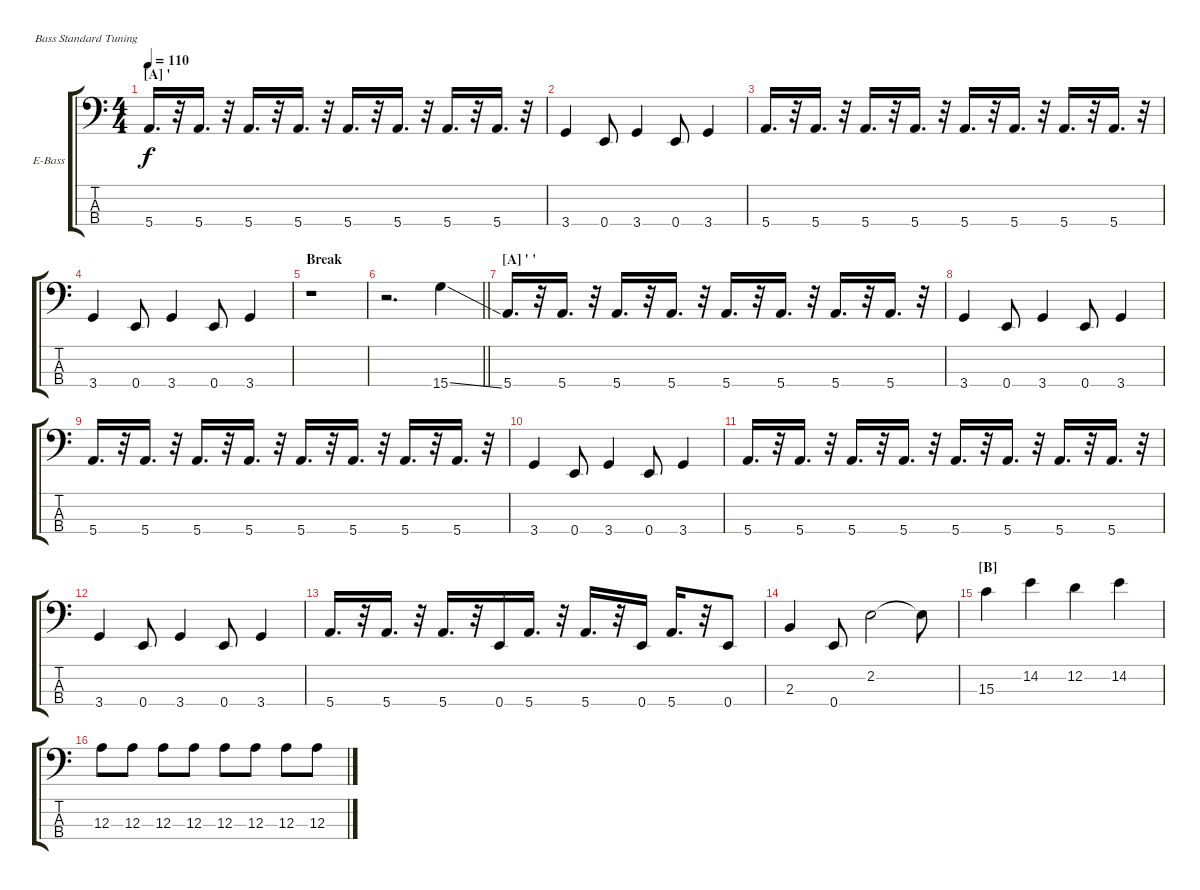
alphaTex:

\defaultSystemsLayout 4
\bracketExtendMode groupsimilarinstruments
\firstSystemTrackNameOrientation horizontal
\otherSystemsTrackNameOrientation horizontal
\track ("Nikolai Fraiture" "E-Bass") {instrument electricbassfinger}
\staff {score tabs}
\tuning (G2 D2 A1 E1)
\ts (4 4)
\section ("A" "'")
\tempo 110
\clef f4
\ks c
5.4.16{d dy f} r.32 5.4.16{d} r.32 5.4.16{d} r.32 5.4.16{d} r.32 5.4.16{d} r.32 5.4.16{d} r.32 5.4.16{d} r.32 5.4.16{d} r.32 |
3.4.4 0.4.8 3.4.4 0.4.8 3.4.4 |
5.4.16{d} r.32 5.4.16{d} r.32 5.4.16{d} r.32 5.4.16{d} r.32 5.4.16{d} r.32 5.4.16{d} r.32 5.4.16{d} r.32 5.4.16{d} r.32 |
3.4.4 0.4.8 3.4.4 0.4.8 3.4.4 |
\section ("" "Break")
r.1 |
\barLineRight lightlight
r.2{d} 15.4{ss}.4 |
\section ("A" "' '")
5.4.16{d} r.32 5.4.16{d} r.32 5.4.16{d} r.32 5.4.16{d} r.32 5.4.16{d} r.32 5.4.16{d} r.32 5.4.16{d} r.32 5.4.16{d} r.32 |
3.4.4 0.4.8 3.4.4 0.4.8 3.4.4 |
5.4.16{d} r.32 5.4.16{d} r.32 5.4.16{d} r.32 5.4.16{d} r.32 5.4.16{d} r.32 5.4.16{d} r.32 5.4.16{d} r.32 5.4.16{d} r.32 |
3.4.4 0.4.8 3.4.4 0.4.8 3.4.4 |
5.4.16{d} r.32 5.4.16{d} r.32 5.4.16{d} r.32 5.4.16{d} r.32 5.4.16{d} r.32 5.4.16{d} r.32 5.4.16{d} r.32 5.4.16{d} r.32 |
3.4.4 0.4.8 3.4.4 0.4.8 3.4.4 |
5.4.16{d} r.32 5.4.16{d} r.32 5.4.16{d} r.32 0.4.16 5.4.16{d} r.32 5.4.16{d} r.32 0.4.16 5.4.16{d} r.32 0.4.8 |
2.3.4 0.4.8 2.2.2 2.2{t}.8 |
\section ("B" "")
15.3.4 14.2.4 12.2.4 14.2.4 |
12.3.8 12.3.8 12.3.8 12.3.8 12.3.8 12.3.8 12.3.8 12.3.8
